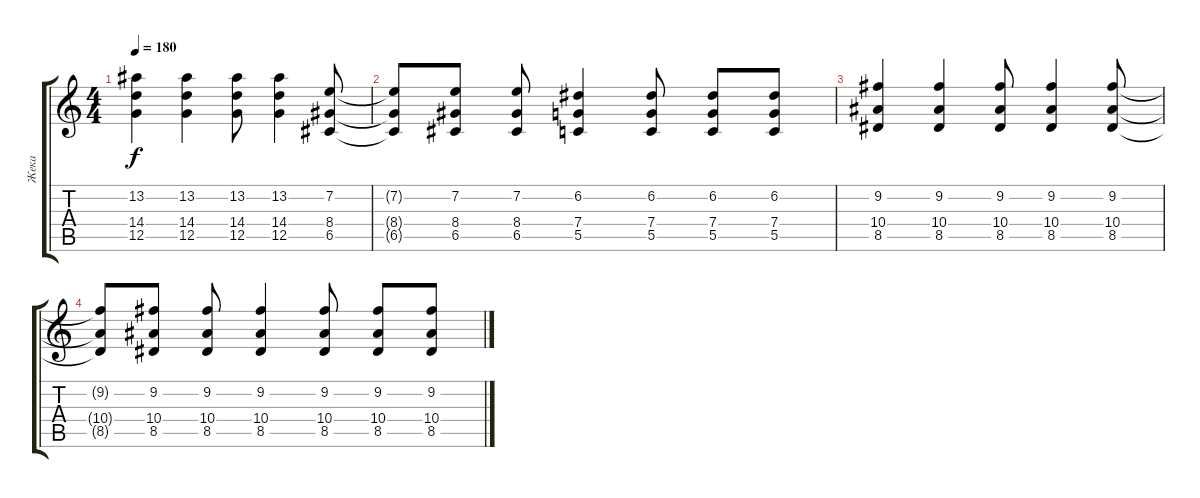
\track ("Жека" "Жека") {instrument overdrivenguitar}
\staff {score tabs}
\tuning (D4 A3 F3 C3 G2 C2) {hide}
\ts (4 4)
\tempo 180
\clef g2
\ks c
(13.2 14.4 12.5).4{dy f} (13.2 14.4 12.5).4 (13.2 14.4 12.5).8 (13.2 14.4 12.5).4 (7.2 8.4 6.5).8 |
(7.2{t} 8.4{t} 6.5{t}).8 (7.2 8.4 6.5).8 (7.2 8.4 6.5).8 (6.2 7.4 5.5).4 (6.2 7.4 5.5).8 (6.2 7.4 5.5).8 (6.2 7.4 5.5).8 |
(9.2 10.4 8.5).4 (9.2 10.4 8.5).4 (9.2 10.4 8.5).8 (9.2 10.4 8.5).4 (9.2 10.4 8.5).8 |
(9.2{t} 10.4{t} 8.5{t}).8 (9.2 10.4 8.5).8 (9.2 10.4 8.5).8 (9.2 10.4 8.5).4 (9.2 10.4 8.5).8 (9.2 10.4 8.5).8 (9.2 10.4 8.5).8
